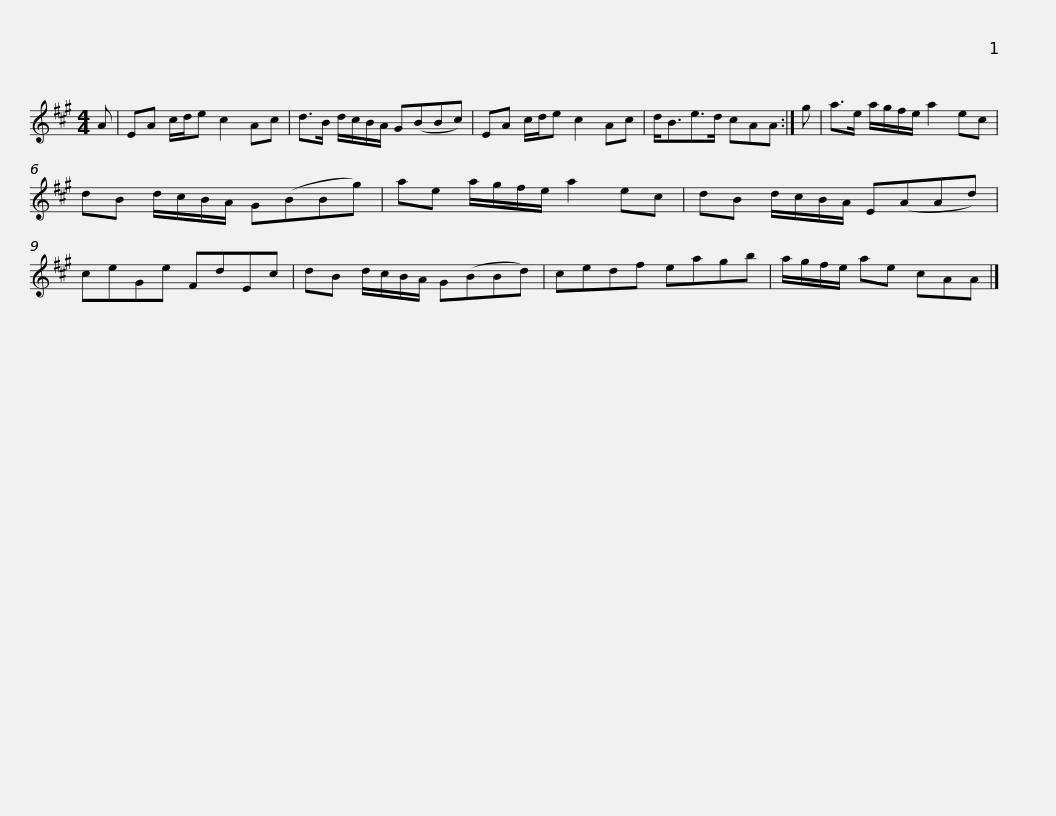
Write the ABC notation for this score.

X:1
L:1/8
M:4/4
I:linebreak $
K:A
V:1 treble
V:1
 A | EA c/d/e c2 Ac | d>B d/c/B/A/ G(BBc) | EA c/d/e c2 Ac | d<Be>d cAA :| %5
 g |$ a>e a/g/f/e/ a2 ec | dB d/c/B/A/ G(BBg) | ae a/g/f/e/ a2 ec | dB d/c/B/A/ E(AAd) |$ %10
 ceGe FdEc | dB d/c/B/A/ G(BBd) | cedf eagb | a/g/f/e/ ae cAA |] %14
